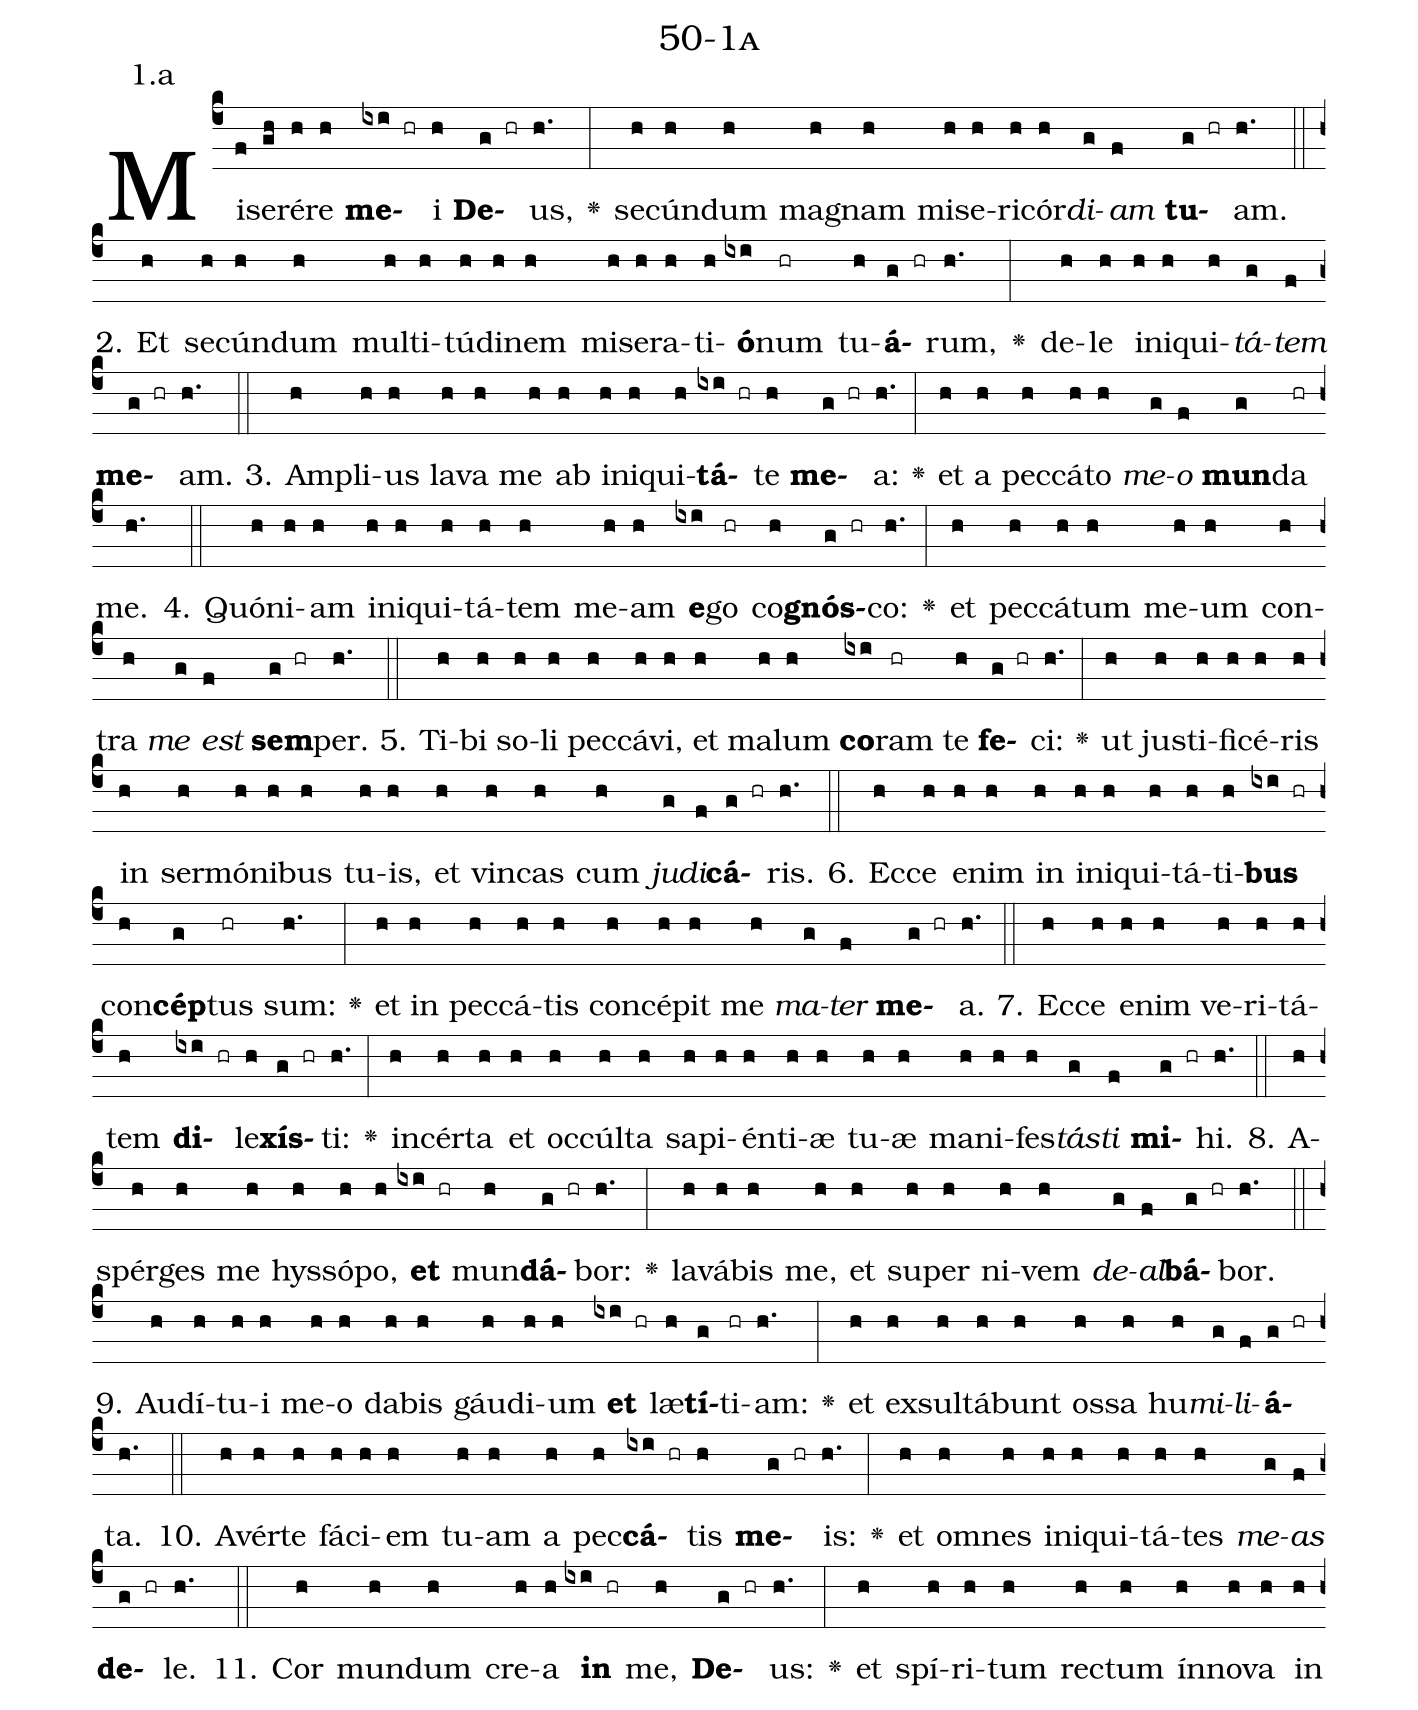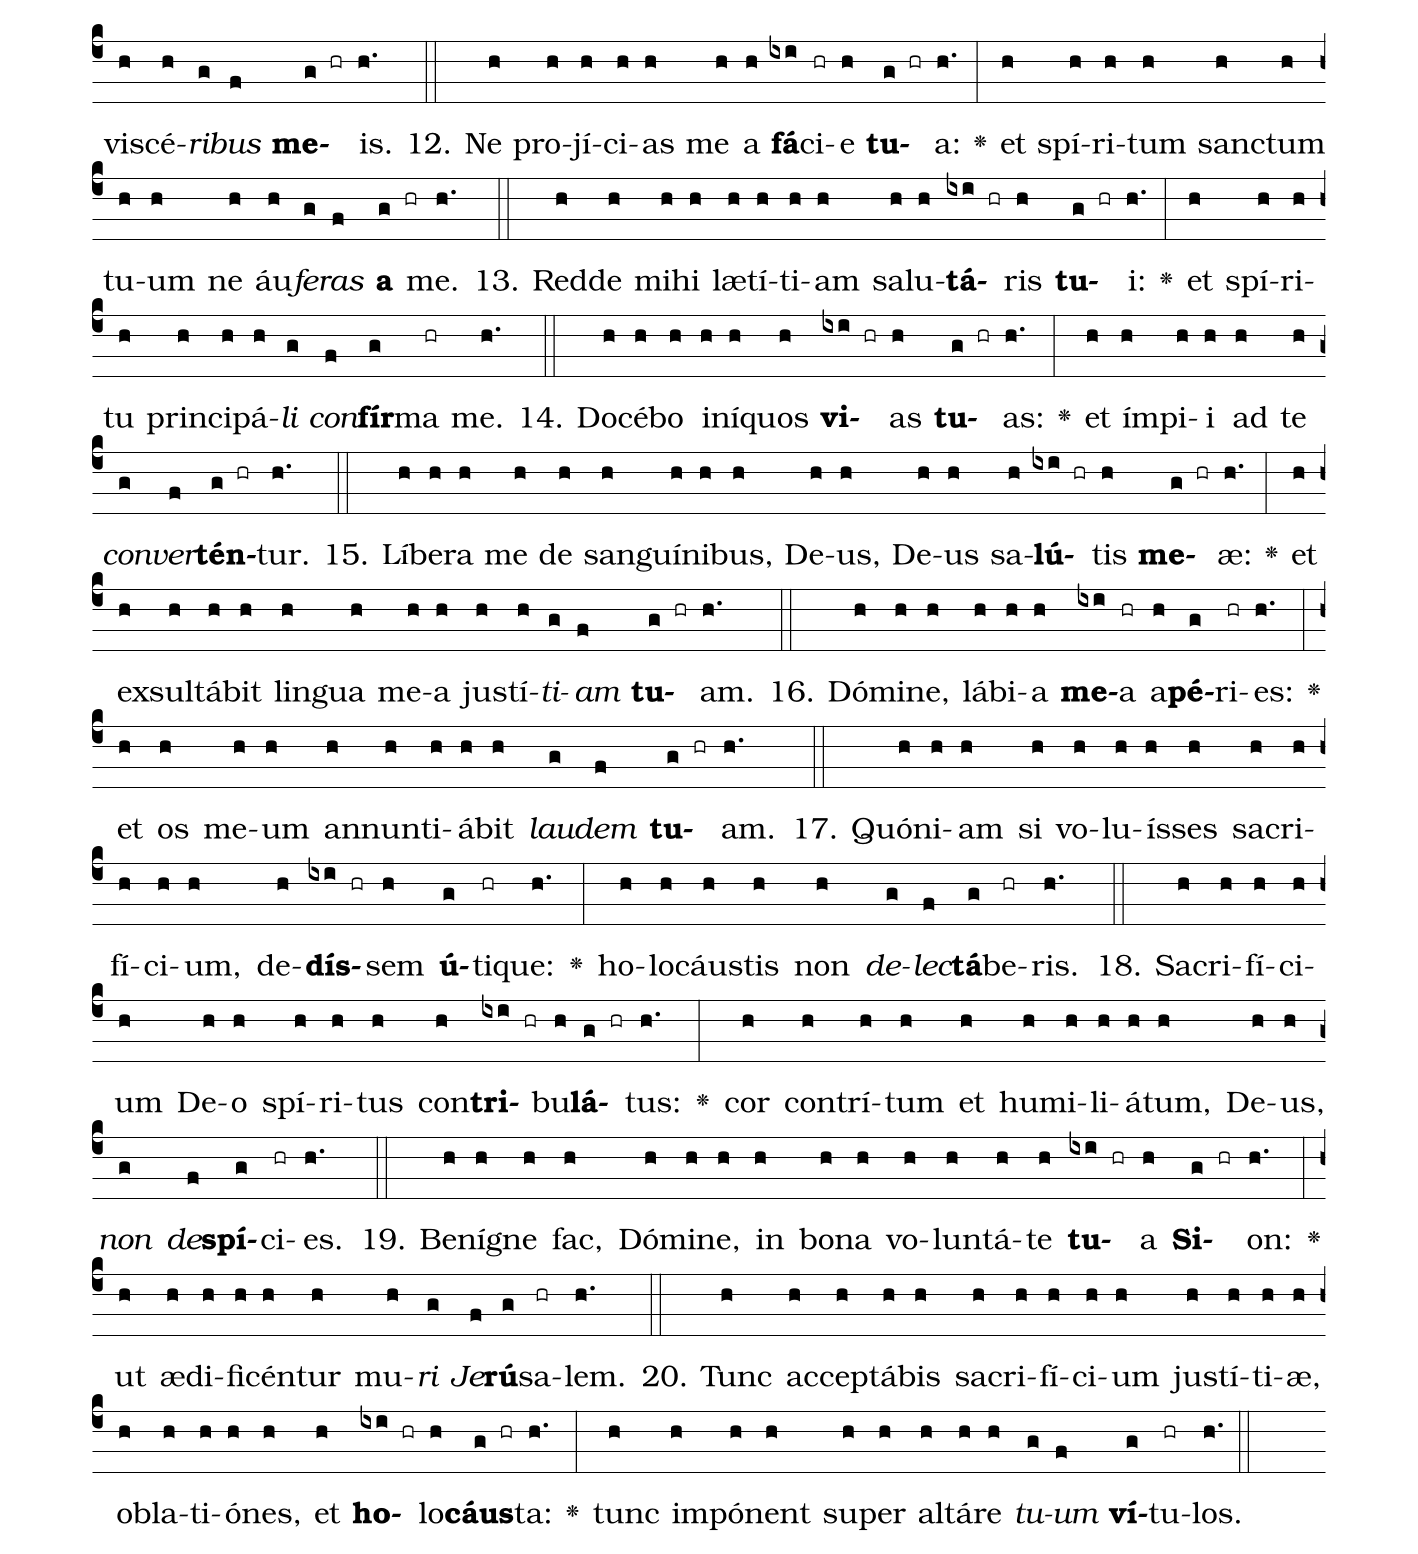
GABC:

name: 50-1a;
annotation: 1.a;
%%
(c4)Mi(f)se(gh)ré(h)re(h) <b>me</b>(ixi hr)i(h) <b>De</b>(g hr)us,(h.) <v>\greheightstar</v>(:) se(h)cún(h)dum(h) ma(h)gnam(h) mi(h)se(h)ri(h)cór(h)<i>di</i>(g)<i>am</i>(f) <b>tu</b>(g hr)am.(h.) (::)
2. Et(h) se(h)cún(h)dum(h) mul(h)ti(h)tú(h)di(h)nem(h) mi(h)se(h)ra(h)ti(h)<b>ó</b>(ixi)num(hr) tu(h)<b>á</b>(g hr)rum,(h.) <v>\greheightstar</v>(:) de(h)le(h) in(h)i(h)qui(h)<i>tá</i>(g)<i>tem</i>(f) <b>me</b>(g hr)am.(h.) (::)
3. Am(h)pli(h)us(h) la(h)va(h) me(h) ab(h) in(h)i(h)qui(h)<b>tá</b>(ixi hr)te(h) <b>me</b>(g hr)a:(h.) <v>\greheightstar</v>(:) et(h) a(h) pec(h)cá(h)to(h) <i>me</i>(g)<i>o</i>(f) <b>mun</b>(g)da(hr) me.(h.) (::)
4. Quón(h)i(h)am(h) in(h)i(h)qui(h)tá(h)tem(h) me(h)am(h) <b>e</b>(ixi)go(hr) co(h)<b>gnós</b>(g hr)co:(h.) <v>\greheightstar</v>(:) et(h) pec(h)cá(h)tum(h) me(h)um(h) con(h)tra(h) <i>me</i>(g) <i>est</i>(f) <b>sem</b>(g hr)per.(h.) (::)
5. Ti(h)bi(h) so(h)li(h) pec(h)cá(h)vi,(h) et(h) ma(h)lum(h) <b>co</b>(ixi)ram(hr) te(h) <b>fe</b>(g hr)ci:(h.) <v>\greheightstar</v>(:) ut(h) jus(h)ti(h)fi(h)cé(h)ris(h) in(h) ser(h)mó(h)ni(h)bus(h) tu(h)is,(h) et(h) vin(h)cas(h) cum(h) <i>ju</i>(g)<i>di</i>(f)<b>cá</b>(g hr)ris.(h.) (::)
6. Ec(h)ce(h) e(h)nim(h) in(h) in(h)i(h)qui(h)tá(h)ti(h)<b>bus</b>(ixi hr) con(h)<b>cép</b>(g)tus(hr) sum:(h.) <v>\greheightstar</v>(:) et(h) in(h) pec(h)cá(h)tis(h) con(h)cé(h)pit(h) me(h) <i>ma</i>(g)<i>ter</i>(f) <b>me</b>(g hr)a.(h.) (::)
7. Ec(h)ce(h) e(h)nim(h) ve(h)ri(h)tá(h)tem(h) <b>di</b>(ixi hr)le(h)<b>xís</b>(g hr)ti:(h.) <v>\greheightstar</v>(:) in(h)cér(h)ta(h) et(h) oc(h)cúl(h)ta(h) sa(h)pi(h)én(h)ti(h)æ(h) tu(h)æ(h) ma(h)ni(h)fes(h)<i>tás</i>(g)<i>ti</i>(f) <b>mi</b>(g hr)hi.(h.) (::)
8. A(h)spér(h)ges(h) me(h) hys(h)só(h)po,(h) <b>et</b>(ixi hr) mun(h)<b>dá</b>(g hr)bor:(h.) <v>\greheightstar</v>(:) la(h)vá(h)bis(h) me,(h) et(h) su(h)per(h) ni(h)vem(h) <i>de</i>(g)<i>al</i>(f)<b>bá</b>(g hr)bor.(h.) (::)
9. Au(h)dí(h)tu(h)i(h) me(h)o(h) da(h)bis(h) gáu(h)di(h)um(h) <b>et</b>(ixi hr) læ(h)<b>tí</b>(g)ti(hr)am:(h.) <v>\greheightstar</v>(:) et(h) ex(h)sul(h)tá(h)bunt(h) os(h)sa(h) hu(h)<i>mi</i>(g)<i>li</i>(f)<b>á</b>(g hr)ta.(h.) (::)
10. A(h)vér(h)te(h) fá(h)ci(h)em(h) tu(h)am(h) a(h) pec(h)<b>cá</b>(ixi hr)tis(h) <b>me</b>(g hr)is:(h.) <v>\greheightstar</v>(:) et(h) om(h)nes(h) in(h)i(h)qui(h)tá(h)tes(h) <i>me</i>(g)<i>as</i>(f) <b>de</b>(g hr)le.(h.) (::)
11. Cor(h) mun(h)dum(h) cre(h)a(h) <b>in</b>(ixi hr) me,(h) <b>De</b>(g hr)us:(h.) <v>\greheightstar</v>(:) et(h) spí(h)ri(h)tum(h) rec(h)tum(h) ín(h)no(h)va(h) in(h) vi(h)scé(h)<i>ri</i>(g)<i>bus</i>(f) <b>me</b>(g hr)is.(h.) (::)
12. Ne(h) pro(h)jí(h)ci(h)as(h) me(h) a(h) <b>fá</b>(ixi)ci(hr)e(h) <b>tu</b>(g hr)a:(h.) <v>\greheightstar</v>(:) et(h) spí(h)ri(h)tum(h) sanc(h)tum(h) tu(h)um(h) ne(h) áu(h)<i>fe</i>(g)<i>ras</i>(f) <b>a</b>(g hr) me.(h.) (::)
13. Red(h)de(h) mi(h)hi(h) læ(h)tí(h)ti(h)am(h) sa(h)lu(h)<b>tá</b>(ixi hr)ris(h) <b>tu</b>(g hr)i:(h.) <v>\greheightstar</v>(:) et(h) spí(h)ri(h)tu(h) prin(h)ci(h)pá(h)<i>li</i>(g) <i>con</i>(f)<b>fír</b>(g)ma(hr) me.(h.) (::)
14. Do(h)cé(h)bo(h) in(h)í(h)quos(h) <b>vi</b>(ixi hr)as(h) <b>tu</b>(g hr)as:(h.) <v>\greheightstar</v>(:) et(h) ím(h)pi(h)i(h) ad(h) te(h) <i>con</i>(g)<i>ver</i>(f)<b>tén</b>(g hr)tur.(h.) (::)
15. Lí(h)be(h)ra(h) me(h) de(h) san(h)guí(h)ni(h)bus,(h) De(h)us,(h) De(h)us(h) sa(h)<b>lú</b>(ixi hr)tis(h) <b>me</b>(g hr)æ:(h.) <v>\greheightstar</v>(:) et(h) ex(h)sul(h)tá(h)bit(h) lin(h)gua(h) me(h)a(h) jus(h)tí(h)<i>ti</i>(g)<i>am</i>(f) <b>tu</b>(g hr)am.(h.) (::)
16. Dó(h)mi(h)ne,(h) lá(h)bi(h)a(h) <b>me</b>(ixi)a(hr) a(h)<b>pé</b>(g)ri(hr)es:(h.) <v>\greheightstar</v>(:) et(h) os(h) me(h)um(h) an(h)nun(h)ti(h)á(h)bit(h) <i>lau</i>(g)<i>dem</i>(f) <b>tu</b>(g hr)am.(h.) (::)
17. Quón(h)i(h)am(h) si(h) vo(h)lu(h)ís(h)ses(h) sa(h)cri(h)fí(h)ci(h)um,(h) de(h)<b>dís</b>(ixi hr)sem(h) <b>ú</b>(g)ti(hr)que:(h.) <v>\greheightstar</v>(:) ho(h)lo(h)cáus(h)tis(h) non(h) <i>de</i>(g)<i>lec</i>(f)<b>tá</b>(g)be(hr)ris.(h.) (::)
18. Sa(h)cri(h)fí(h)ci(h)um(h) De(h)o(h) spí(h)ri(h)tus(h) con(h)<b>tri</b>(ixi hr)bu(h)<b>lá</b>(g hr)tus:(h.) <v>\greheightstar</v>(:) cor(h) con(h)trí(h)tum(h) et(h) hu(h)mi(h)li(h)á(h)tum,(h) De(h)us,(h) <i>non</i>(g) <i>de</i>(f)<b>spí</b>(g)ci(hr)es.(h.) (::)
19. Be(h)ní(h)gne(h) fac,(h) Dó(h)mi(h)ne,(h) in(h) bo(h)na(h) vo(h)lun(h)tá(h)te(h) <b>tu</b>(ixi hr)a(h) <b>Si</b>(g hr)on:(h.) <v>\greheightstar</v>(:) ut(h) æ(h)di(h)fi(h)cén(h)tur(h) mu(h)<i>ri</i>(g) <i>Je</i>(f)<b>rú</b>(g)sa(hr)lem.(h.) (::)
20. Tunc(h) ac(h)cep(h)tá(h)bis(h) sa(h)cri(h)fí(h)ci(h)um(h) jus(h)tí(h)ti(h)æ,(h) ob(h)la(h)ti(h)ó(h)nes,(h) et(h) <b>ho</b>(ixi hr)lo(h)<b>cáus</b>(g hr)ta:(h.) <v>\greheightstar</v>(:) tunc(h) im(h)pó(h)nent(h) su(h)per(h) al(h)tá(h)re(h) <i>tu</i>(g)<i>um</i>(f) <b>ví</b>(g)tu(hr)los.(h.) (::)
